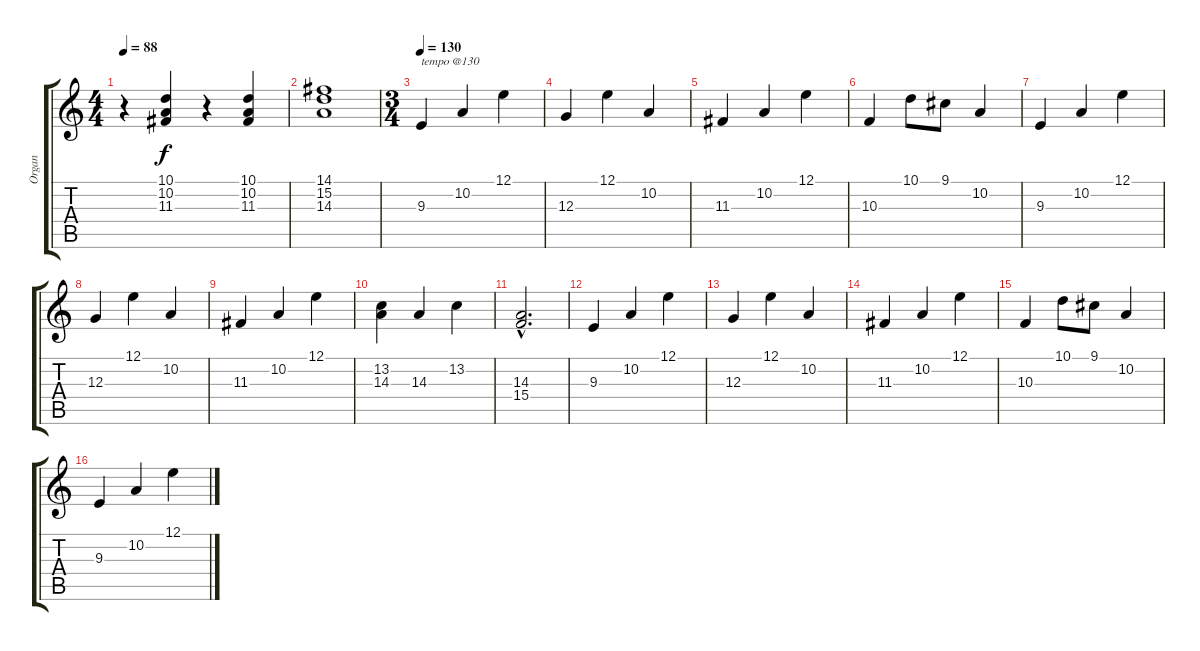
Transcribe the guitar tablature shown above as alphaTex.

\track ("Organ" "Organ") {instrument harpsichord}
\staff {score tabs}
\tuning (E4 B3 G3 D3 A2 E2) {hide}
\ts (4 4)
\tempo 88
\clef g2
\ks c
r.4{dy f} (10.1 10.2 11.3).4 r.4 (10.1 10.2 11.3).4 |
(14.1 15.2 14.3).1 |
\ts (3 4)
\tempo 130
9.3.4{txt "tempo @130"} 10.2.4 12.1.4 |
12.3.4 12.1.4 10.2.4 |
11.3.4 10.2.4 12.1.4 |
10.3.4 10.1.8 9.1.8 10.2.4 |
9.3.4 10.2.4 12.1.4 |
12.3.4 12.1.4 10.2.4 |
11.3.4 10.2.4 12.1.4 |
(13.2 14.3).4 14.3.4 13.2.4 |
(14.3{hac} 15.4{hac}).2{d} |
9.3.4 10.2.4 12.1.4 |
12.3.4 12.1.4 10.2.4 |
11.3.4 10.2.4 12.1.4 |
10.3.4 10.1.8 9.1.8 10.2.4 |
9.3.4 10.2.4 12.1.4
